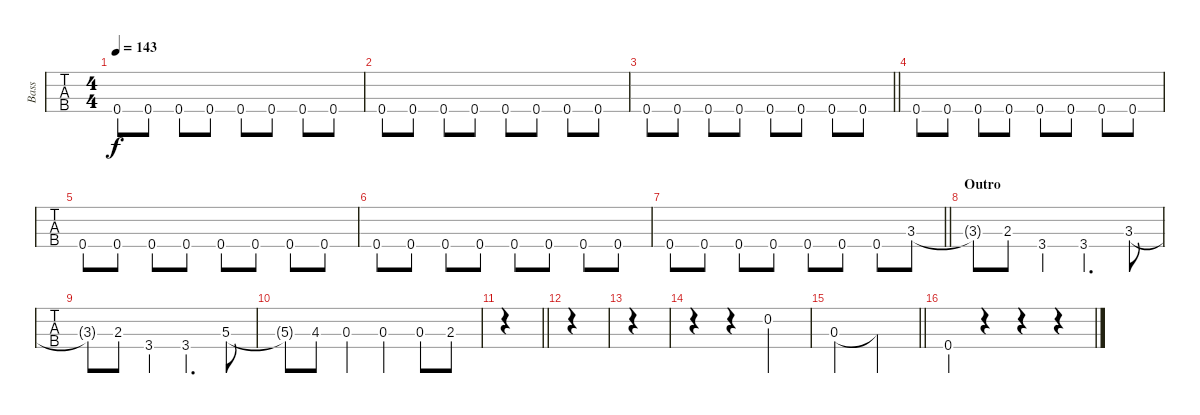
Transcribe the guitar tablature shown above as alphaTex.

\track ("Bass" "Bass") {instrument electricbassfinger}
\staff {tabs}
\tuning (Ab2 Eb2 Bb1 F1) {hide}
\ts (4 4)
\tempo 143
\clef f4
\ks c
0.4.8{dy f} 0.4.8 0.4.8 0.4.8 0.4.8 0.4.8 0.4.8 0.4.8 |
0.4.8 0.4.8 0.4.8 0.4.8 0.4.8 0.4.8 0.4.8 0.4.8 |
\barLineRight lightlight
0.4.8 0.4.8 0.4.8 0.4.8 0.4.8 0.4.8 0.4.8 0.4.8 |
0.4.8 0.4.8 0.4.8 0.4.8 0.4.8 0.4.8 0.4.8 0.4.8 |
0.4.8 0.4.8 0.4.8 0.4.8 0.4.8 0.4.8 0.4.8 0.4.8 |
0.4.8 0.4.8 0.4.8 0.4.8 0.4.8 0.4.8 0.4.8 0.4.8 |
\barLineRight lightlight
0.4.8 0.4.8 0.4.8 0.4.8 0.4.8 0.4.8 0.4.8 3.3.8 |
\section ("" "Outro")
3.3{t}.8 2.3.8 3.4.4 3.4.4{d} 3.3.8 |
3.3{t}.8 2.3.8 3.4.4 3.4.4{d} 5.3.8 |
5.3{t}.8 4.3.8 0.3.4 0.3.4 0.3.8 2.3.8 |
\barLineRight lightlight
|
|
|
r.4 r.4 0.2.2 |
\barLineRight lightlight
0.3.2 0.3{t}.2 |
0.4.4 r.4 r.4 r.4
